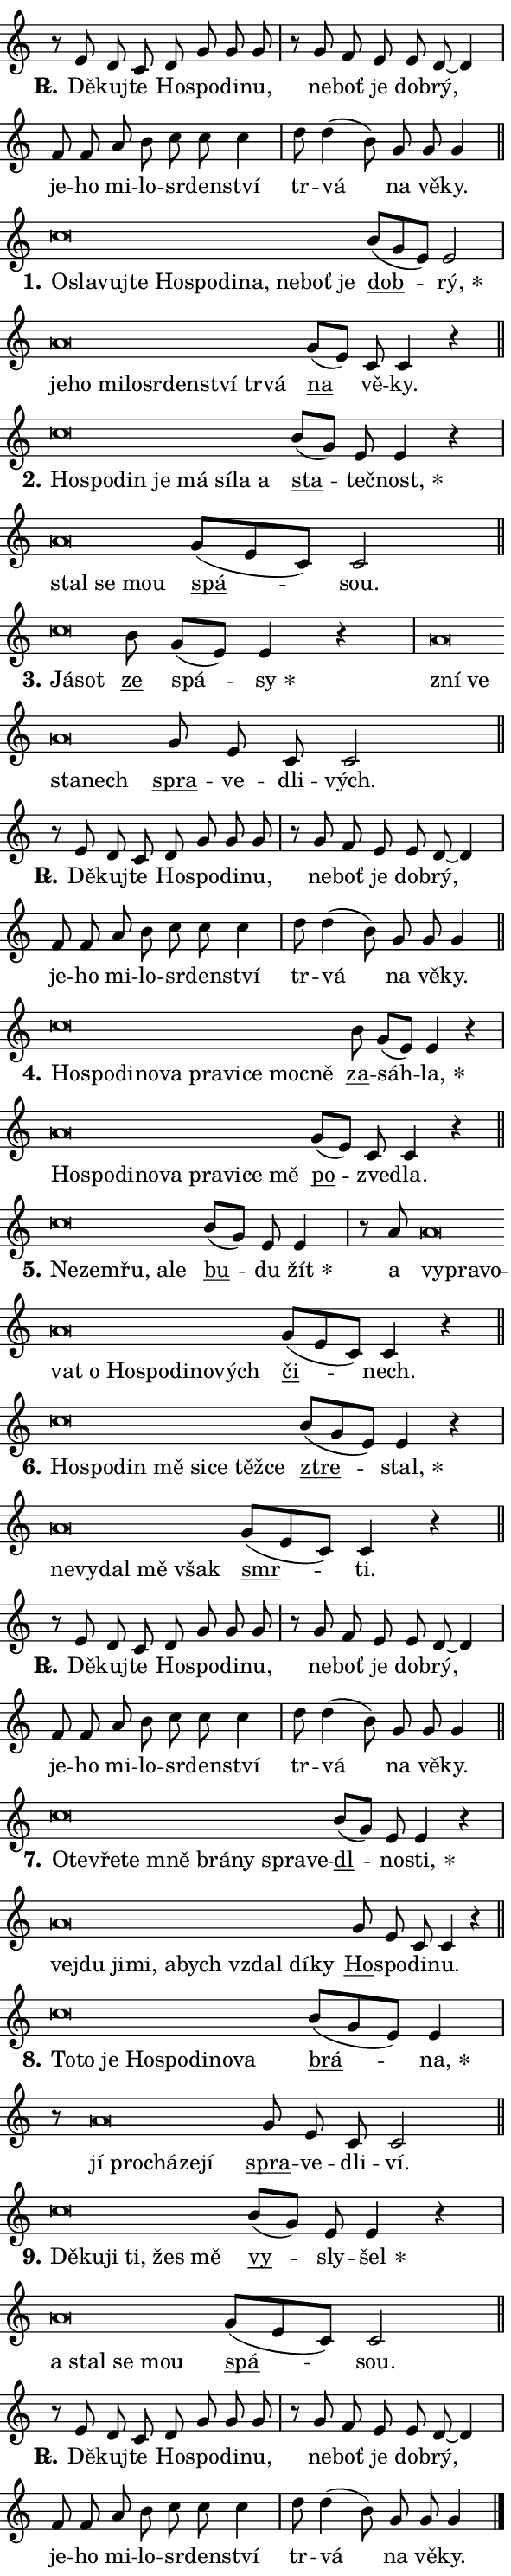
\version "2.24.0"
\header { tagline = "" }
\paper {
  indent = 0\cm
  top-margin = 0\cm
  right-margin = 0.13\cm % to fit lyric hyphens
  bottom-margin = 0\cm
  left-margin = 0\cm
  paper-width = 10\cm
  page-breaking = #ly:one-page-breaking
  system-system-spacing.basic-distance = #11
  score-system-spacing.basic-distance = #11
  ragged-last = ##f
}


%% Author: Thomas Morley
%% https://lists.gnu.org/archive/html/lilypond-user/2020-05/msg00002.html
#(define (line-position grob)
"Returns position of @var[grob} in current system:
   @code{'start}, if at first time-step
   @code{'end}, if at last time-step
   @code{'middle} otherwise
"
  (let* ((col (ly:item-get-column grob))
         (ln (ly:grob-object col 'left-neighbor))
         (rn (ly:grob-object col 'right-neighbor))
         (col-to-check-left (if (ly:grob? ln) ln col))
         (col-to-check-right (if (ly:grob? rn) rn col))
         (break-dir-left
           (and
             (ly:grob-property col-to-check-left 'non-musical #f)
             (ly:item-break-dir col-to-check-left)))
         (break-dir-right
           (and
             (ly:grob-property col-to-check-right 'non-musical #f)
             (ly:item-break-dir col-to-check-right))))
        (cond ((eqv? 1 break-dir-left) 'start)
              ((eqv? -1 break-dir-right) 'end)
              (else 'middle))))

#(define (tranparent-at-line-position vctor)
  (lambda (grob)
  "Relying on @code{line-position} select the relevant enry from @var{vctor}.
Used to determine transparency,"
    (case (line-position grob)
      ((end) (not (vector-ref vctor 0)))
      ((middle) (not (vector-ref vctor 1)))
      ((start) (not (vector-ref vctor 2))))))

noteHeadBreakVisibility =
#(define-music-function (break-visibility)(vector?)
"Makes @code{NoteHead}s transparent relying on @var{break-visibility}"
#{
  \override NoteHead.transparent =
    #(tranparent-at-line-position break-visibility)
#})

#(define delete-ledgers-for-transparent-note-heads
  (lambda (grob)
    "Reads whether a @code{NoteHead} is transparent.
If so this @code{NoteHead} is removed from @code{'note-heads} from
@var{grob}, which is supposed to be @code{LedgerLineSpanner}.
As a result ledgers are not printed for this @code{NoteHead}"
    (let* ((nhds-array (ly:grob-object grob 'note-heads))
           (nhds-list
             (if (ly:grob-array? nhds-array)
                 (ly:grob-array->list nhds-array)
                 '()))
           ;; Relies on the transparent-property being done before
           ;; Staff.LedgerLineSpanner.after-line-breaking is executed.
           ;; This is fragile ...
           (to-keep
             (remove
               (lambda (nhd)
                 (ly:grob-property nhd 'transparent #f))
               nhds-list)))
      ;; TODO find a better method to iterate over grob-arrays, similiar
      ;; to filter/remove etc for lists
      ;; For now rebuilt from scratch
      (set! (ly:grob-object grob 'note-heads)  '())
      (for-each
        (lambda (nhd)
          (ly:pointer-group-interface::add-grob grob 'note-heads nhd))
        to-keep))))

squashNotes = {
  \override NoteHead.X-extent = #'(-0.2 . 0.2)
  \override NoteHead.Y-extent = #'(-0.75 . 0)
  \override NoteHead.stencil =
    #(lambda (grob)
       (let ((pos (ly:grob-property grob 'staff-position)))
         (begin
           (if (< pos -7) (display "ERROR: Lower brevis then expected\n") (display ""))
           (if (<= pos -6) ly:text-interface::print ly:note-head::print))))
}
unSquashNotes = {
  \revert NoteHead.X-extent
  \revert NoteHead.Y-extent
  \revert NoteHead.stencil
}

hideNotes = \noteHeadBreakVisibility #begin-of-line-visible
unHideNotes = \noteHeadBreakVisibility #all-visible

% work-around for resetting accidentals
% https://lilypond.org/doc/v2.23/Documentation/notation/displaying-rhythms#unmetered-music
cadenzaMeasure = {
  \cadenzaOff
  \partial 1024 s1024
  \cadenzaOn
}

#(define-markup-command (accent layout props text) (markup?)
  "Underline accented syllable"
  (interpret-markup layout props
    #{\markup \override #'(offset . 4.3) \underline { #text }#}))

responsum = \markup \concat {
  "R" \hspace #-1.05 \path #0.1 #'((moveto 0 0.07) (lineto 0.9 0.8)) \hspace #0.05 "."
}

spaceSize = #0.6828661417322834 % exact space size for TeX Gyre Schola

\layout {
  \context {
    \Staff
    \remove "Time_signature_engraver"
    \override LedgerLineSpanner.after-line-breaking = #delete-ledgers-for-transparent-note-heads
  }
  \context {
    \Lyrics {
      \override LyricSpace.minimum-distance = \spaceSize
      \override LyricText.font-name = #"TeX Gyre Schola"
      \override LyricText.font-size = 1
      \override StanzaNumber.font-name = #"TeX Gyre Schola Bold"
      \override StanzaNumber.font-size = 1
    }
  }
  \context {
    \Score 
    \override NoteHead.text =
      #(lambda (grob) 
        (let ((pos (ly:grob-property grob 'staff-position)))
          #{\markup {
            \combine
              \halign #-0.55 \raise #(if (= pos -6) 0 0.5) \override #'(thickness . 2) \draw-line #'(3.2 . 0)
              \musicglyph "noteheads.sM1"
          }#}))
  }
}

% magnetic-lyrics.ily
%
%   written by
%     Jean Abou Samra <jean@abou-samra.fr>
%     Werner Lemberg <wl@gnu.org>
%
%   adapted by
%     Jiri Hon <jiri.hon@gmail.com>
%
% Version 2022-Apr-15

% https://www.mail-archive.com/lilypond-user@gnu.org/msg149350.html

#(define (Left_hyphen_pointer_engraver context)
   "Collect syllable-hyphen-syllable occurrences in lyrics and store
them in properties.  This engraver only looks to the left.  For
example, if the lyrics input is @code{foo -- bar}, it does the
following.

@itemize @bullet
@item
Set the @code{text} property of the @code{LyricHyphen} grob between
@q{foo} and @q{bar} to @code{foo}.

@item
Set the @code{left-hyphen} property of the @code{LyricText} grob with
text @q{foo} to the @code{LyricHyphen} grob between @q{foo} and
@q{bar}.
@end itemize

Use this auxiliary engraver in combination with the
@code{lyric-@/text::@/apply-@/magnetic-@/offset!} hook."
   (let ((hyphen #f)
         (text #f))
     (make-engraver
      (acknowledgers
       ((lyric-syllable-interface engraver grob source-engraver)
        (set! text grob)))
      (end-acknowledgers
       ((lyric-hyphen-interface engraver grob source-engraver)
        ;(when (not (grob::has-interface grob 'lyric-space-interface))
          (set! hyphen grob)));)
      ((stop-translation-timestep engraver)
       (when (and text hyphen)
         (ly:grob-set-object! text 'left-hyphen hyphen))
       (set! text #f)
       (set! hyphen #f)))))

#(define (lyric-text::apply-magnetic-offset! grob)
   "If the space between two syllables is less than the value in
property @code{LyricText@/.details@/.squash-threshold}, move the right
syllable to the left so that it gets concatenated with the left
syllable.

Use this function as a hook for
@code{LyricText@/.after-@/line-@/breaking} if the
@code{Left_@/hyphen_@/pointer_@/engraver} is active."
   (let ((hyphen (ly:grob-object grob 'left-hyphen #f)))
     (when hyphen
       (let ((left-text (ly:spanner-bound hyphen LEFT)))
         (when (grob::has-interface left-text 'lyric-syllable-interface)
           (let* ((common (ly:grob-common-refpoint grob left-text X))
                  (this-x-ext (ly:grob-extent grob common X))
                  (left-x-ext
                   (begin
                     ;; Trigger magnetism for left-text.
                     (ly:grob-property left-text 'after-line-breaking)
                     (ly:grob-extent left-text common X)))
                  ;; `delta` is the gap width between two syllables.
                  (delta (- (interval-start this-x-ext)
                            (interval-end left-x-ext)))
                  (details (ly:grob-property grob 'details))
                  (threshold (assoc-get 'squash-threshold details 0.2)))
             (when (< delta threshold)
               (let* (;; We have to manipulate the input text so that
                      ;; ligatures crossing syllable boundaries are not
                      ;; disabled.  For languages based on the Latin
                      ;; script this is essentially a beautification.
                      ;; However, for non-Western scripts it can be a
                      ;; necessity.
                      (lt (ly:grob-property left-text 'text))
                      (rt (ly:grob-property grob 'text))
                      (is-space (grob::has-interface hyphen 'lyric-space-interface))
                      (space (if is-space " " ""))
                      (extra-delta (if is-space spaceSize 0))
                      ;; Append new syllable.
                      (ltrt-space (if (and (string? lt) (string? rt))
                                (string-append lt space rt)
                                (make-concat-markup (list lt space rt))))
                      ;; Right-align `ltrt` to the right side.
                      (ltrt-space-markup (grob-interpret-markup
                               grob
                               (make-translate-markup
                                (cons (interval-length this-x-ext) 0)
                                (make-right-align-markup ltrt-space)))))
                 (begin
                   ;; Don't print `left-text`.
                   (ly:grob-set-property! left-text 'stencil #f)
                   ;; Set text and stencil (which holds all collected
                   ;; syllables so far) and shift it to the left.
                   (ly:grob-set-property! grob 'text ltrt-space)
                   (ly:grob-set-property! grob 'stencil ltrt-space-markup)
                   (ly:grob-translate-axis! grob (- (- delta extra-delta)) X))))))))))


#(define (lyric-hyphen::displace-bounds-first grob)
   ;; Make very sure this callback isn't triggered too early.
   (let ((left (ly:spanner-bound grob LEFT))
         (right (ly:spanner-bound grob RIGHT)))
     (ly:grob-property left 'after-line-breaking)
     (ly:grob-property right 'after-line-breaking)
     (ly:lyric-hyphen::print grob)))

squashThreshold = #0.4

\layout {
  \context {
    \Lyrics
    \consists #Left_hyphen_pointer_engraver
    \override LyricText.after-line-breaking =
      #lyric-text::apply-magnetic-offset!
    \override LyricHyphen.stencil = #lyric-hyphen::displace-bounds-first
    \override LyricText.details.squash-threshold = \squashThreshold
    \override LyricHyphen.minimum-distance = 0
    \override LyricHyphen.minimum-length = \squashThreshold
  }
}

squashText = \override LyricText.details.squash-threshold = 9999
unSquashText = \override LyricText.details.squash-threshold = \squashThreshold

leftText = \override LyricText.self-alignment-X = #LEFT
unLeftText = \revert LyricText.self-alignment-X

starOffset = #(lambda (grob) 
                (let ((x_offset (ly:self-alignment-interface::aligned-on-x-parent grob)))
                  (if (= x_offset 0) 0 (+ x_offset 1.2))))

star = #(define-music-function (syllable)(string?)
"Append star separator at the end of a syllable"
#{
  \once \override LyricText.X-offset = #starOffset
  \lyricmode { \markup {
    #syllable
    \override #'((font-name . "TeX Gyre Schola Bold")) \hspace #0.2 \lower #0.65 \larger "*"
  } }
#})

starAccent = #(define-music-function (syllable)(string?)
"Append star separator at the end of a syllable and make accent"
#{
  \once \override LyricText.X-offset = #starOffset
  \lyricmode { \markup {
    \accent #syllable
    \override #'((font-name . "TeX Gyre Schola Bold")) \hspace #0.2 \lower #0.65 \larger "*"
  } }
#})

breath = #(define-music-function (syllable)(string?)
"Append breathing indicator at the end of a syllable"
#{
  \lyricmode { \markup { #syllable "+" } }
#})

optionalBreath = #(define-music-function (syllable)(string?)
"Append optional breathing indicator at the end of a syllable"
#{
  \lyricmode { \markup { #syllable "(+)" } }
#})


\score {
    <<
        \new Voice = "melody" { \cadenzaOn \key c \major \relative { r8 e' d c d g g g \cadenzaMeasure \bar "|" r g f e e d~ d4 \cadenzaMeasure \bar "|" f8 f a b c c c4 \cadenzaMeasure \bar "|" d8 d4( b8)] g g g4 \cadenzaMeasure \bar "||" \break } }
        \new Lyrics \lyricsto "melody" { \lyricmode { \set stanza = \responsum
Dě -- kuj -- te Ho -- spo -- di -- nu, ne -- boť je dob -- rý, je -- ho mi -- lo -- sr -- den -- ství tr -- vá na vě -- ky. } }
    >>
    \layout {}
}

\score {
    <<
        \new Voice = "melody" { \cadenzaOn \key c \major \relative { \squashNotes c''\breve*1/16 \hideNotes \breve*1/16 \bar "" \breve*1/16 \bar "" \breve*1/16 \bar "" \breve*1/16 \bar "" \breve*1/16 \bar "" \breve*1/16 \bar "" \breve*1/16 \bar "" \breve*1/16 \bar "" \breve*1/16 \breve*1/16 \bar "" \unHideNotes \unSquashNotes \bar "" b8[( g e)] e2 \cadenzaMeasure \bar "|" \squashNotes a\breve*1/16 \hideNotes \breve*1/16 \bar "" \breve*1/16 \bar "" \breve*1/16 \bar "" \breve*1/16 \bar "" \breve*1/16 \bar "" \breve*1/16 \bar "" \breve*1/16 \breve*1/16 \bar "" \unHideNotes \unSquashNotes \bar "" g8[( e)] c c4 r \cadenzaMeasure \bar "||" \break } }
        \new Lyrics \lyricsto "melody" { \lyricmode { \set stanza = "1."
\leftText O -- \squashText sla -- vuj -- te Ho -- spo -- di -- na, ne -- boť je \unLeftText \unSquashText \markup \accent dob -- \star rý, \leftText je -- \squashText ho mi -- lo -- sr -- den -- ství tr -- vá \unLeftText \unSquashText \markup \accent na vě -- ky. } }
    >>
    \layout {}
}

\score {
    <<
        \new Voice = "melody" { \cadenzaOn \key c \major \relative { \squashNotes c''\breve*1/16 \hideNotes \breve*1/16 \bar "" \breve*1/16 \bar "" \breve*1/16 \bar "" \breve*1/16 \bar "" \breve*1/16 \bar "" \breve*1/16 \breve*1/16 \bar "" \unHideNotes \unSquashNotes \bar "" b8[( g)] e e4 r \cadenzaMeasure \bar "|" \squashNotes a\breve*1/16 \hideNotes \breve*1/16 \breve*1/16 \bar "" \unHideNotes \unSquashNotes \bar "" g8[( e c)] c2 \cadenzaMeasure \bar "||" \break } }
        \new Lyrics \lyricsto "melody" { \lyricmode { \set stanza = "2."
\leftText Ho -- \squashText spo -- din je má sí -- la a \unLeftText \unSquashText \markup \accent sta -- teč -- \star nost, \leftText stal \squashText se mou \unLeftText \unSquashText \markup \accent spá -- sou. } }
    >>
    \layout {}
}

\score {
    <<
        \new Voice = "melody" { \cadenzaOn \key c \major \relative { \squashNotes c''\breve*1/16 \hideNotes \breve*1/16 \bar "" \unHideNotes \unSquashNotes \bar "" b8 g[( e)] e4 r \cadenzaMeasure \bar "|" \squashNotes a\breve*1/16 \hideNotes \breve*1/16 \bar "" \breve*1/16 \breve*1/16 \bar "" \unHideNotes \unSquashNotes \bar "" g8 e c c2 \cadenzaMeasure \bar "||" \break } }
        \new Lyrics \lyricsto "melody" { \lyricmode { \set stanza = "3."
\leftText Já -- \squashText sot \unLeftText \unSquashText \markup \accent ze spá -- \star sy \leftText zní \squashText ve sta -- nech \unLeftText \unSquashText \markup \accent spra -- ve -- dli -- vých. } }
    >>
    \layout {}
}

\score {
    <<
        \new Voice = "melody" { \cadenzaOn \key c \major \relative { r8 e' d c d g g g \cadenzaMeasure \bar "|" r g f e e d~ d4 \cadenzaMeasure \bar "|" f8 f a b c c c4 \cadenzaMeasure \bar "|" d8 d4( b8)] g g g4 \cadenzaMeasure \bar "||" \break } }
        \new Lyrics \lyricsto "melody" { \lyricmode { \set stanza = \responsum
Dě -- kuj -- te Ho -- spo -- di -- nu, ne -- boť je dob -- rý, je -- ho mi -- lo -- sr -- den -- ství tr -- vá na vě -- ky. } }
    >>
    \layout {}
}

\score {
    <<
        \new Voice = "melody" { \cadenzaOn \key c \major \relative { \squashNotes c''\breve*1/16 \hideNotes \breve*1/16 \bar "" \breve*1/16 \bar "" \breve*1/16 \bar "" \breve*1/16 \bar "" \breve*1/16 \bar "" \breve*1/16 \bar "" \breve*1/16 \bar "" \breve*1/16 \breve*1/16 \bar "" \unHideNotes \unSquashNotes \bar "" b8 g[( e)] e4 r \cadenzaMeasure \bar "|" \squashNotes a\breve*1/16 \hideNotes \breve*1/16 \bar "" \breve*1/16 \bar "" \breve*1/16 \bar "" \breve*1/16 \bar "" \breve*1/16 \bar "" \breve*1/16 \bar "" \breve*1/16 \breve*1/16 \bar "" \unHideNotes \unSquashNotes \bar "" g8[( e)] c c4 r \cadenzaMeasure \bar "||" \break } }
        \new Lyrics \lyricsto "melody" { \lyricmode { \set stanza = "4."
\leftText Ho -- \squashText spo -- di -- no -- va pra -- vi -- ce moc -- ně \unLeftText \unSquashText \markup \accent za -- sáh -- \star la, \leftText Ho -- \squashText spo -- di -- no -- va pra -- vi -- ce mě \unLeftText \unSquashText \markup \accent po -- zve -- dla. } }
    >>
    \layout {}
}

\score {
    <<
        \new Voice = "melody" { \cadenzaOn \key c \major \relative { \squashNotes c''\breve*1/16 \hideNotes \breve*1/16 \bar "" \breve*1/16 \bar "" \breve*1/16 \breve*1/16 \bar "" \unHideNotes \unSquashNotes \bar "" b8[( g)] e e4 \cadenzaMeasure \bar "|" r8 a \squashNotes a\breve*1/16 \hideNotes \breve*1/16 \bar "" \breve*1/16 \bar "" \breve*1/16 \bar "" \breve*1/16 \bar "" \breve*1/16 \bar "" \breve*1/16 \bar "" \breve*1/16 \bar "" \breve*1/16 \breve*1/16 \bar "" \unHideNotes \unSquashNotes \bar "" g8[( e c)] c4 r \cadenzaMeasure \bar "||" \break } }
        \new Lyrics \lyricsto "melody" { \lyricmode { \set stanza = "5."
\leftText Ne -- \squashText ze -- mřu, a -- le \unLeftText \unSquashText \markup \accent bu -- du \star žít a \leftText vy -- \squashText pra -- vo -- vat o Ho -- spo -- di -- no -- vých \unLeftText \unSquashText \markup \accent či -- nech. } }
    >>
    \layout {}
}

\score {
    <<
        \new Voice = "melody" { \cadenzaOn \key c \major \relative { \squashNotes c''\breve*1/16 \hideNotes \breve*1/16 \bar "" \breve*1/16 \bar "" \breve*1/16 \bar "" \breve*1/16 \bar "" \breve*1/16 \bar "" \breve*1/16 \breve*1/16 \bar "" \unHideNotes \unSquashNotes \bar "" b8[( g e)] e4 r \cadenzaMeasure \bar "|" \squashNotes a\breve*1/16 \hideNotes \breve*1/16 \bar "" \breve*1/16 \bar "" \breve*1/16 \breve*1/16 \bar "" \unHideNotes \unSquashNotes \bar "" g8[( e c)] c4 r \cadenzaMeasure \bar "||" \break } }
        \new Lyrics \lyricsto "melody" { \lyricmode { \set stanza = "6."
\leftText Ho -- \squashText spo -- din mě si -- ce těž -- ce \unLeftText \unSquashText \markup \accent ztre -- \star stal, \leftText ne -- \squashText vy -- dal mě však \unLeftText \unSquashText \markup \accent smr -- ti. } }
    >>
    \layout {}
}

\score {
    <<
        \new Voice = "melody" { \cadenzaOn \key c \major \relative { r8 e' d c d g g g \cadenzaMeasure \bar "|" r g f e e d~ d4 \cadenzaMeasure \bar "|" f8 f a b c c c4 \cadenzaMeasure \bar "|" d8 d4( b8)] g g g4 \cadenzaMeasure \bar "||" \break } }
        \new Lyrics \lyricsto "melody" { \lyricmode { \set stanza = \responsum
Dě -- kuj -- te Ho -- spo -- di -- nu, ne -- boť je dob -- rý, je -- ho mi -- lo -- sr -- den -- ství tr -- vá na vě -- ky. } }
    >>
    \layout {}
}

\score {
    <<
        \new Voice = "melody" { \cadenzaOn \key c \major \relative { \squashNotes c''\breve*1/16 \hideNotes \breve*1/16 \bar "" \breve*1/16 \bar "" \breve*1/16 \bar "" \breve*1/16 \bar "" \breve*1/16 \bar "" \breve*1/16 \bar "" \breve*1/16 \breve*1/16 \bar "" \unHideNotes \unSquashNotes \bar "" b8[( g)] e e4 r \cadenzaMeasure \bar "|" \squashNotes a\breve*1/16 \hideNotes \breve*1/16 \bar "" \breve*1/16 \bar "" \breve*1/16 \bar "" \breve*1/16 \bar "" \breve*1/16 \bar "" \breve*1/16 \bar "" \breve*1/16 \breve*1/16 \bar "" \unHideNotes \unSquashNotes \bar "" g8 e c c4 r \cadenzaMeasure \bar "||" \break } }
        \new Lyrics \lyricsto "melody" { \lyricmode { \set stanza = "7."
\leftText O -- \squashText te -- vře -- te mně brá -- ny spra -- ve -- \unLeftText \unSquashText \markup \accent dl -- no -- \star sti, \leftText ve -- \squashText jdu ji -- mi, a -- bych vzdal dí -- ky \unLeftText \unSquashText \markup \accent Ho -- spo -- di -- nu. } }
    >>
    \layout {}
}

\score {
    <<
        \new Voice = "melody" { \cadenzaOn \key c \major \relative { \squashNotes c''\breve*1/16 \hideNotes \breve*1/16 \bar "" \breve*1/16 \bar "" \breve*1/16 \bar "" \breve*1/16 \bar "" \breve*1/16 \bar "" \breve*1/16 \breve*1/16 \bar "" \unHideNotes \unSquashNotes \bar "" b8[( g e)] e4 \cadenzaMeasure \bar "|" r8 \squashNotes a\breve*1/16 \hideNotes \breve*1/16 \bar "" \breve*1/16 \bar "" \breve*1/16 \breve*1/16 \bar "" \unHideNotes \unSquashNotes \bar "" g8 e c c2 \cadenzaMeasure \bar "||" \break } }
        \new Lyrics \lyricsto "melody" { \lyricmode { \set stanza = "8."
\leftText To -- \squashText to je Ho -- spo -- di -- no -- va \unLeftText \unSquashText \markup \accent brá -- \star na, \leftText jí \squashText pro -- chá -- ze -- jí \unLeftText \unSquashText \markup \accent spra -- ve -- dli -- ví. } }
    >>
    \layout {}
}

\score {
    <<
        \new Voice = "melody" { \cadenzaOn \key c \major \relative { \squashNotes c''\breve*1/16 \hideNotes \breve*1/16 \bar "" \breve*1/16 \bar "" \breve*1/16 \bar "" \breve*1/16 \breve*1/16 \bar "" \unHideNotes \unSquashNotes \bar "" b8[( g)] e e4 r \cadenzaMeasure \bar "|" \squashNotes a\breve*1/16 \hideNotes \breve*1/16 \bar "" \breve*1/16 \breve*1/16 \bar "" \unHideNotes \unSquashNotes \bar "" g8[( e c)] c2 \cadenzaMeasure \bar "||" \break } }
        \new Lyrics \lyricsto "melody" { \lyricmode { \set stanza = "9."
\leftText Dě -- \squashText ku -- ji ti, žes mě \unLeftText \unSquashText \markup \accent vy -- sly -- \star šel \leftText a \squashText stal se mou \unLeftText \unSquashText \markup \accent spá -- sou. } }
    >>
    \layout {}
}

\score {
    <<
        \new Voice = "melody" { \cadenzaOn \key c \major \relative { r8 e' d c d g g g \cadenzaMeasure \bar "|" r g f e e d~ d4 \cadenzaMeasure \bar "|" f8 f a b c c c4 \cadenzaMeasure \bar "|" d8 d4( b8)] g g g4 \cadenzaMeasure \bar "||" \break } \bar "|." }
        \new Lyrics \lyricsto "melody" { \lyricmode { \set stanza = \responsum
Dě -- kuj -- te Ho -- spo -- di -- nu, ne -- boť je dob -- rý, je -- ho mi -- lo -- sr -- den -- ství tr -- vá na vě -- ky. } }
    >>
    \layout {}
}
